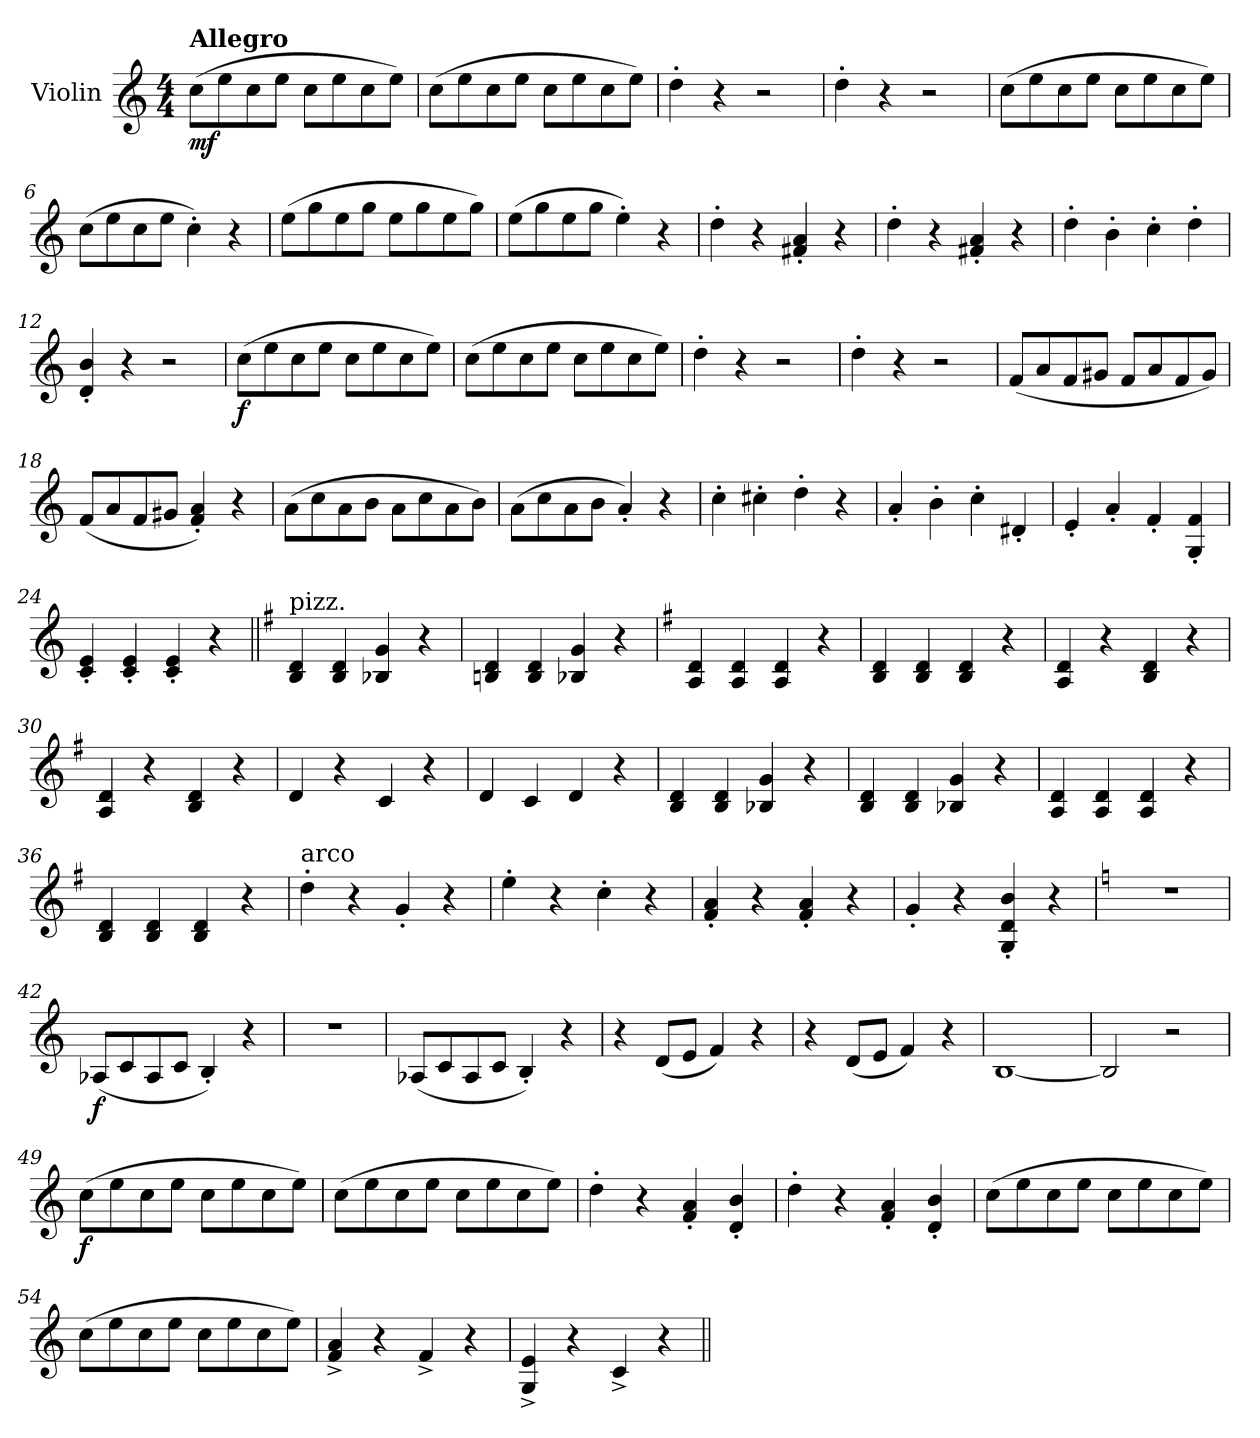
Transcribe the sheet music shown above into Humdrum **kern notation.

**kern	**dynam
*part1	*part1
*staff1	*staff1
*I"Violin	*
*I'Vln	*
*clefG2	*
*k[]	*
*M4/4	*
=1	=1
!LO:TX:a:B:t=Allegro	!
!	!LO:DY:b
(8cc\L	mf
8ee\	.
8cc\	.
8ee\J	.
8cc\L	.
8ee\	.
8cc\	.
8ee\J)	.
=2	=2
(8cc\L	.
8ee\	.
8cc\	.
8ee\J	.
8cc\L	.
8ee\	.
8cc\	.
8ee\J)	.
=3	=3
4dd'\	.
4r	.
2r	.
=4	=4
4dd'\	.
4r	.
2r	.
=5	=5
(8cc\L	.
8ee\	.
8cc\	.
8ee\J	.
8cc\L	.
8ee\	.
8cc\	.
8ee\J)	.
!!LO:LB:g=z
=6	=6
(8cc\L	.
8ee\	.
8cc\	.
8ee\J	.
4cc'\)	.
4r	.
=7	=7
(8ee\L	.
8gg\	.
8ee\	.
8gg\J	.
8ee\L	.
8gg\	.
8ee\	.
8gg\J)	.
=8	=8
(8ee\L	.
8gg\	.
8ee\	.
8gg\J	.
4ee'\)	.
4r	.
=9	=9
4dd'\	.
4r	.
4f#X/' 4a/'	.
4r	.
=10	=10
4dd'\	.
4r	.
4f#X/' 4a/'	.
4r	.
=11	=11
4dd'\	.
4b'\	.
4cc'\	.
4dd'\	.
!!LO:LB:g=z
=12	=12
4d/' 4b/'	.
4r	.
2r	.
=13	=13
!	!LO:DY:b
(8cc\L	f
8ee\	.
8cc\	.
8ee\J	.
8cc\L	.
8ee\	.
8cc\	.
8ee\J)	.
=14	=14
(8cc\L	.
8ee\	.
8cc\	.
8ee\J	.
8cc\L	.
8ee\	.
8cc\	.
8ee\J)	.
=15	=15
4dd'\	.
4r	.
2r	.
=16	=16
4dd'\	.
4r	.
2r	.
=17	=17
(8f/L	.
8a/	.
8f/	.
8g#X/J	.
8f/L	.
8a/	.
8f/	.
8g#/J)	.
!!LO:LB:g=z
=18	=18
(8f/L	.
8a/	.
8f/	.
8g#X/J	.
4f/' 4a/')	.
4r	.
=19	=19
(8a\L	.
8cc\	.
8a\	.
8b\J	.
8a\L	.
8cc\	.
8a\	.
8b\J)	.
=20	=20
(8a\L	.
8cc\	.
8a\	.
8b\J	.
4a'/)	.
4r	.
=21	=21
4cc'\	.
4cc#X'\	.
4dd'\	.
4r	.
=22	=22
4a'/	.
4b'\	.
4cc'\	.
4d#X'/	.
=23	=23
4e'/	.
4a'/	.
4f'/	.
4G/' 4f/'	.
!!LO:LB:g=z
=24	=24
4c/' 4e/'	.
4c/' 4e/'	.
4c/' 4e/'	.
4r	.
=25||	=25||
*k[f#]	*
!LO:TX:a:t=pizz.	!
4B/ 4d/	.
4B/ 4d/	.
4B-X/ 4g/	.
4r	.
=26	=26
4Bn/ 4d/	.
4B/ 4d/	.
4B-X/ 4g/	.
4r	.
=27	=27
*k[f#]	*
4A/ 4d/	.
4A/ 4d/	.
4A/ 4d/	.
4r	.
=28	=28
4B/ 4d/	.
4B/ 4d/	.
4B/ 4d/	.
4r	.
=29	=29
4A/ 4d/	.
4r	.
4B/ 4d/	.
4r	.
!!LO:LB:g=z
=30	=30
4A/ 4d/	.
4r	.
4B/ 4d/	.
4r	.
=31	=31
4d/	.
4r	.
4c/	.
4r	.
=32	=32
4d/	.
4c/	.
4d/	.
4r	.
=33	=33
4B/ 4d/	.
4B/ 4d/	.
4B-X/ 4g/	.
4r	.
=34	=34
4B/ 4d/	.
4B/ 4d/	.
4B-X/ 4g/	.
4r	.
=35	=35
4A/ 4d/	.
4A/ 4d/	.
4A/ 4d/	.
4r	.
!!LO:LB:g=z
=36	=36
4B/ 4d/	.
4B/ 4d/	.
4B/ 4d/	.
4r	.
=37	=37
!LO:TX:a:t=arco	!
4dd'\	.
4r	.
4g'/	.
4r	.
=38	=38
4ee'\	.
4r	.
4cc'\	.
4r	.
=39	=39
4f#/' 4a/'	.
4r	.
4f#/' 4a/'	.
4r	.
=40	=40
4g'/	.
4r	.
4G/' 4d/' 4b/'	.
4r	.
=41	=41
*k[]	*
1r	.
!!LO:LB:g=z
=42	=42
!	!LO:DY:b
(8A-X/L	f
8c/	.
8A-/	.
8c/J	.
4B'/)	.
4r	.
=43	=43
1r	.
=44	=44
(8A-X/L	.
8c/	.
8A-/	.
8c/J	.
4B'/)	.
4r	.
=45	=45
4r	.
(8d/L	.
8e/J	.
4f/)	.
4r	.
=46	=46
4r	.
(8d/L	.
8e/J	.
4f/)	.
4r	.
=47	=47
[1B	.
=48	=48
2B/]	.
2r	.
!!LO:PB:g=z
=49	=49
!	!LO:DY:b
(8cc\L	f
8ee\	.
8cc\	.
8ee\J	.
8cc\L	.
8ee\	.
8cc\	.
8ee\J)	.
=50	=50
(8cc\L	.
8ee\	.
8cc\	.
8ee\J	.
8cc\L	.
8ee\	.
8cc\	.
8ee\J)	.
=51	=51
4dd'\	.
4r	.
4f/' 4a/'	.
4d/' 4b/'	.
=52	=52
4dd'\	.
4r	.
4f/' 4a/'	.
4d/' 4b/'	.
!!LO:LB:g=z
=53	=53
(8cc\L	.
8ee\	.
8cc\	.
8ee\J	.
8cc\L	.
8ee\	.
8cc\	.
8ee\J)	.
=54	=54
(8cc\L	.
8ee\	.
8cc\	.
8ee\J	.
8cc\L	.
8ee\	.
8cc\	.
8ee\J)	.
=55	=55
4f/^ 4a/^	.
4r	.
4f^/	.
4r	.
=56	=56
4G/^ 4e/^	.
4r	.
4c^/	.
4r	.
=||	=||
*-	*-
